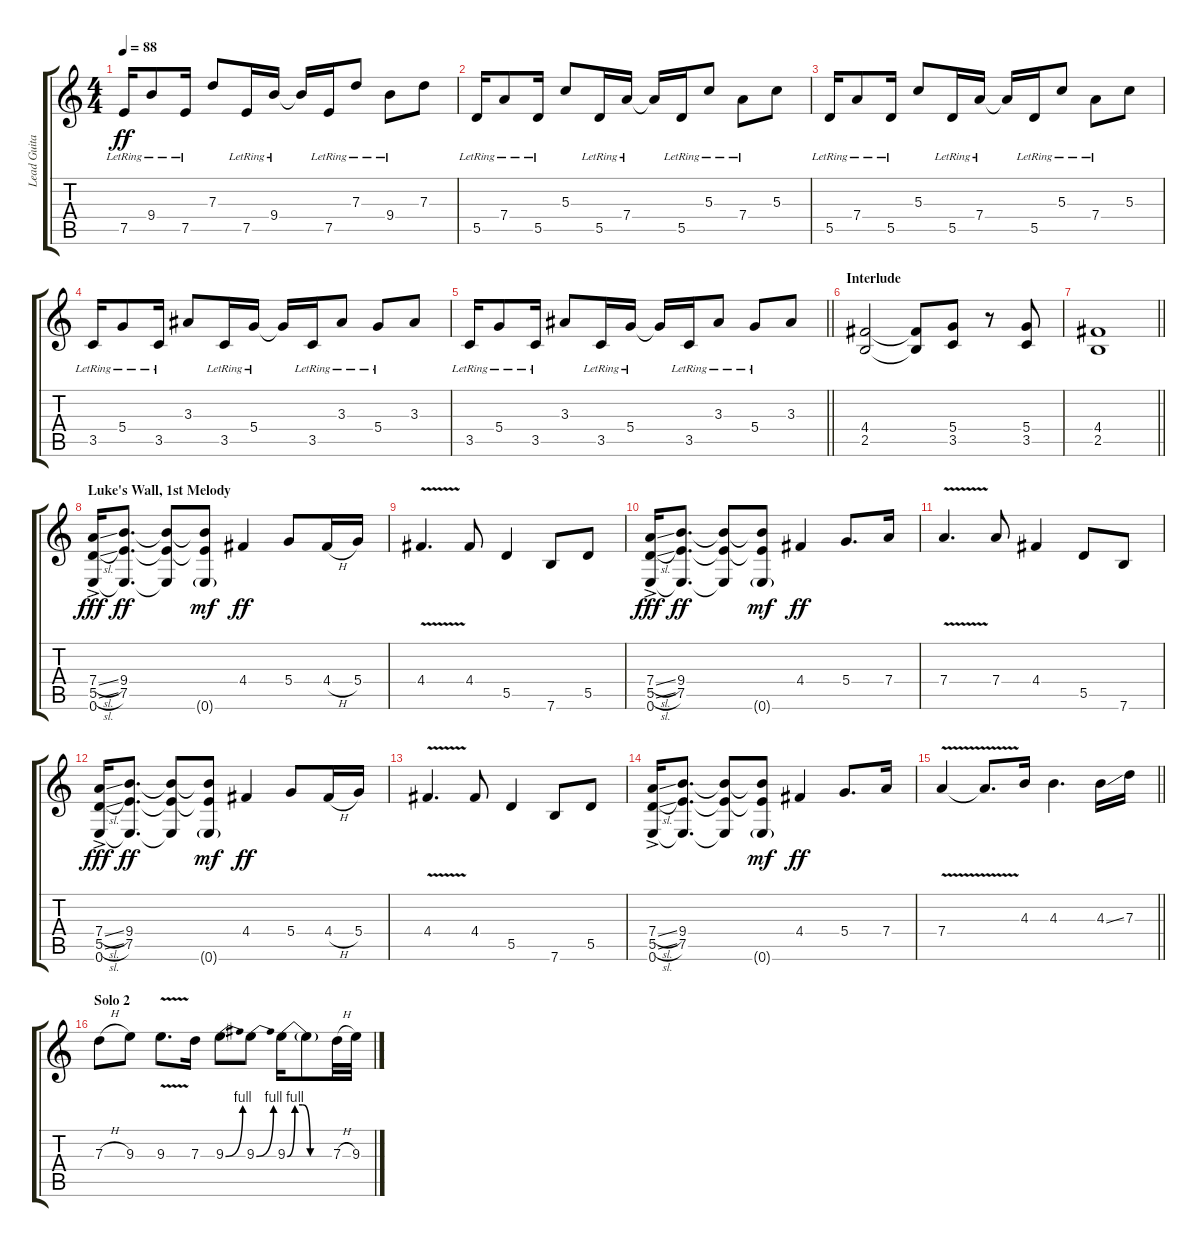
\track ("Lead Guitar" "Lead Guita") {instrument distortionguitar}
\staff {score tabs}
\tuning (E4 B3 G3 D3 A2 E2) {hide}
\ts (4 4)
\tempo 88
\clef g2
\ks c
7.5{lr}.16{dy ff} 9.4{lr}.8 7.5{lr}.16 7.3.8 7.5{lr}.16 9.4{lr}.16 9.4{t}.16 7.5{lr}.16 7.3{lr}.8 9.4{lr}.8 7.3.8 |
5.5{lr}.16 7.4{lr}.8 5.5{lr}.16 5.3.8 5.5{lr}.16 7.4{lr}.16 7.4{t}.16 5.5{lr}.16 5.3{lr}.8 7.4{lr}.8 5.3.8 |
5.5{lr}.16 7.4{lr}.8 5.5{lr}.16 5.3.8 5.5{lr}.16 7.4{lr}.16 7.4{t}.16 5.5{lr}.16 5.3{lr}.8 7.4{lr}.8 5.3.8 |
3.5{lr}.16 5.4{lr}.8 3.5{lr}.16 3.3.8 3.5{lr}.16 5.4{lr}.16 5.4{t}.16 3.5{lr}.16 3.3{lr}.8 5.4{lr}.8 3.3.8 |
\barLineRight lightlight
3.5{lr}.16 5.4{lr}.8 3.5{lr}.16 3.3.8 3.5{lr}.16 5.4{lr}.16 5.4{t}.16 3.5{lr}.16 3.3{lr}.8 5.4{lr}.8 3.3.8 |
\section ("" "Interlude")
(4.4 2.5).2 (4.4{t} 2.5{t}).8 (5.4 3.5).8 r.8 (5.4 3.5).8 |
\barLineRight lightlight
(4.4 2.5).1 |
\section ("" "Luke's Wall, 1st Melody")
(7.4{sl} 5.5{sl} 0.6{ac}).16{dy fff volume 13} (9.4 7.5 0.6{t}).8{d dy ff} (9.4{t} 7.5{t} 0.6{t}).8 (9.4{t} 7.5{t} 0.6{g}).8{dy mf} 4.4.4{dy ff} 5.4.8 4.4{h}.16 5.4.16 |
4.4{v}.4{d} 4.4.8 5.5.4 7.6.8 5.5.8 |
(7.4{sl} 5.5{sl} 0.6{ac}).16{dy fff} (9.4 7.5 0.6{t}).8{d dy ff} (9.4{t} 7.5{t} 0.6{t}).8 (9.4{t} 7.5{t} 0.6{g}).8{dy mf} 4.4.4{dy ff} 5.4.8{d} 7.4.16 |
7.4{v}.4{d} 7.4.8 4.4.4 5.5.8 7.6.8 |
(7.4{sl} 5.5{sl} 0.6{ac}).16{dy fff} (9.4 7.5 0.6{t}).8{d dy ff} (9.4{t} 7.5{t} 0.6{t}).8 (9.4{t} 7.5{t} 0.6{g}).8{dy mf} 4.4.4{dy ff} 5.4.8 4.4{h}.16 5.4.16 |
4.4{v}.4{d} 4.4.8 5.5.4 7.6.8 5.5.8 |
(7.4{sl} 5.5{sl} 0.6{ac}).16 (9.4 7.5 0.6{t}).8{d} (9.4{t} 7.5{t} 0.6{t}).8 (9.4{t} 7.5{t} 0.6{g}).8{dy mf} 4.4.4{dy ff} 5.4.8{d} 7.4.16 |
\barLineRight lightlight
7.4{v}.4 7.4{t}.8{d} 4.3.16 4.3.4{d} 4.3{ss}.16 7.3.16 |
\section ("" "Solo 2")
7.3{h}.8 9.3.8 9.3{v}.8{d} 7.3.16 9.3{be (bend 0 0 60 4)}.8 9.3{be (bend 0 0 60 4)}.8 9.3{be (custom 0 0 10 4 20 4 30 0 60 0)}.16 9.3{t}.8 7.3{h}.32 9.3.32
